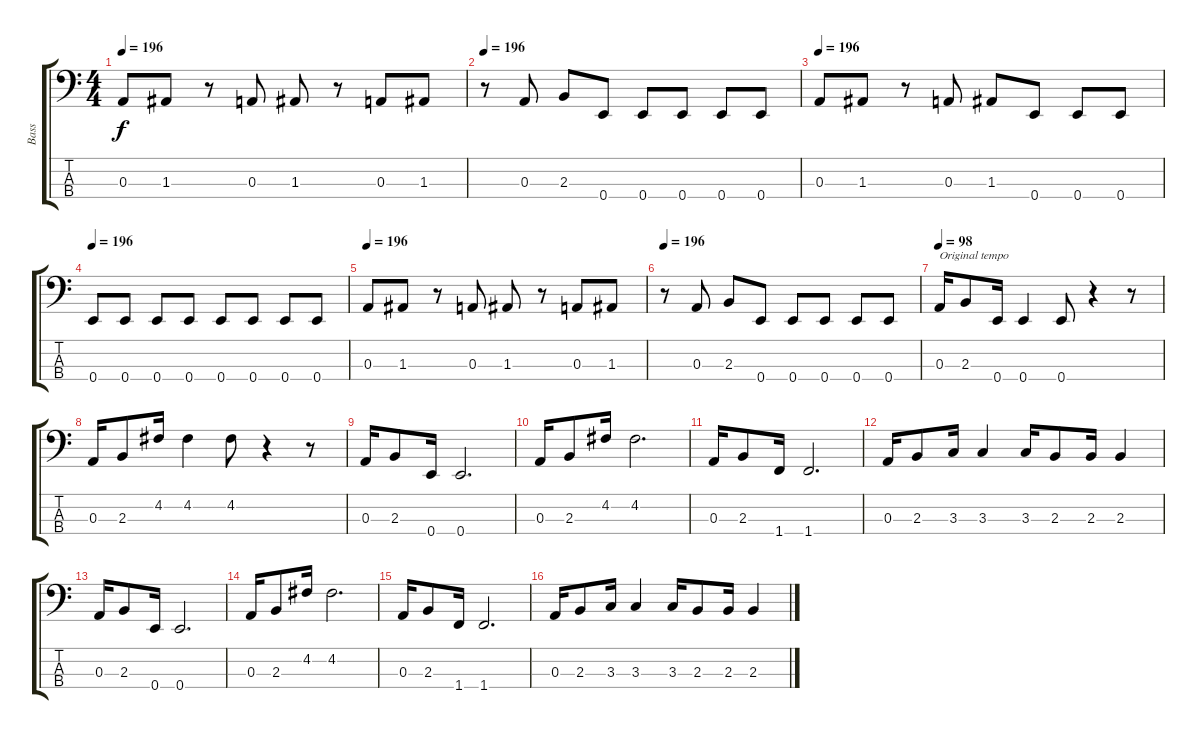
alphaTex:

\track ("Bass" "Bass") {instrument electricbassfinger}
\staff {score tabs}
\tuning (G2 D2 A1 E1) {hide}
\ts (4 4)
\tempo 196
\clef f4
\ks c
0.3.8{dy f} 1.3.8 r.8 0.3.8 1.3.8 r.8 0.3.8 1.3.8 |
\tempo 196
r.8 0.3.8 2.3.8 0.4.8 0.4.8 0.4.8 0.4.8 0.4.8 |
\tempo 196
0.3.8 1.3.8 r.8 0.3.8 1.3.8 0.4.8 0.4.8 0.4.8 |
\tempo 196
0.4.8 0.4.8 0.4.8 0.4.8 0.4.8 0.4.8 0.4.8 0.4.8 |
\tempo 196
0.3.8 1.3.8 r.8 0.3.8 1.3.8 r.8 0.3.8 1.3.8 |
\tempo 196
r.8 0.3.8 2.3.8 0.4.8 0.4.8 0.4.8 0.4.8 0.4.8 |
\tempo 98
0.3.16{txt "Original tempo"} 2.3.8 0.4.16 0.4.4 0.4.8 r.4 r.8 |
0.3.16 2.3.8 4.2.16 4.2.4 4.2.8 r.4 r.8 |
0.3.16 2.3.8 0.4.16 0.4.2{d} |
0.3.16 2.3.8 4.2.16 4.2.2{d} |
0.3.16 2.3.8 1.4.16 1.4.2{d} |
0.3.16 2.3.8 3.3.16 3.3.4 3.3.16 2.3.8 2.3.16 2.3.4 |
0.3.16 2.3.8 0.4.16 0.4.2{d} |
0.3.16 2.3.8 4.2.16 4.2.2{d} |
0.3.16 2.3.8 1.4.16 1.4.2{d} |
0.3.16 2.3.8 3.3.16 3.3.4 3.3.16 2.3.8 2.3.16 2.3.4
